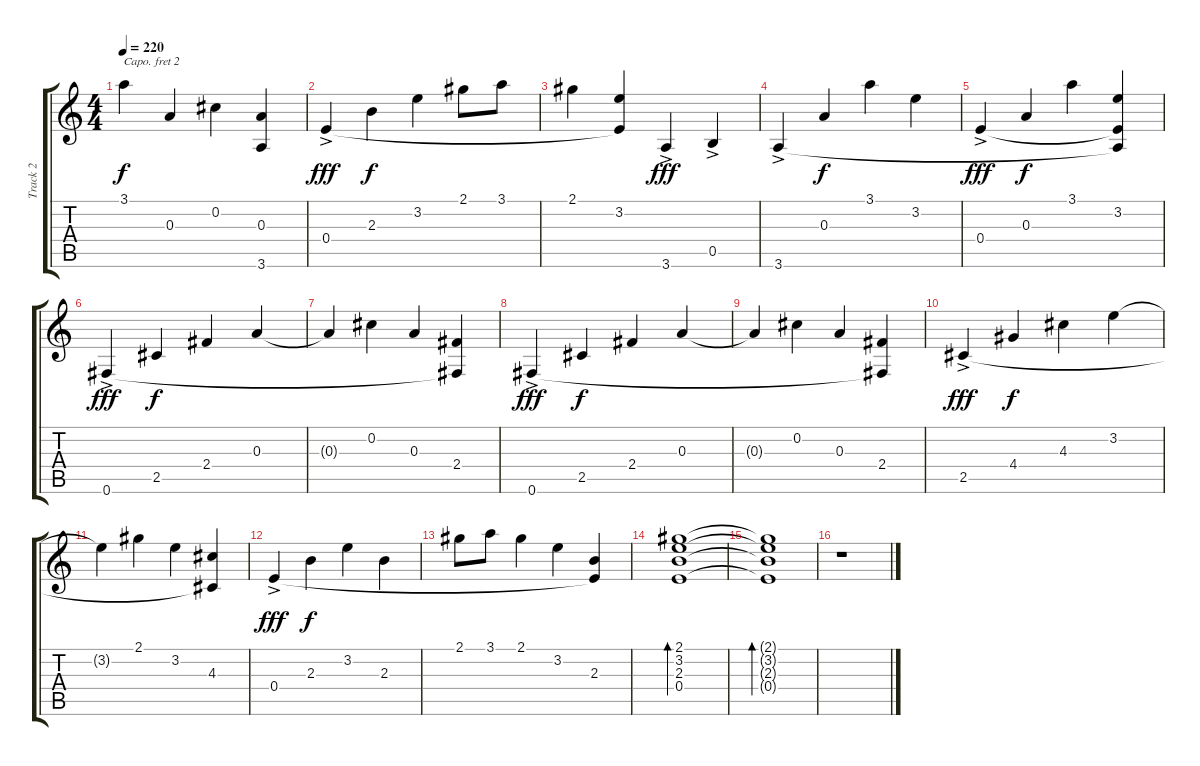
\track ("Track 2" "Track 2") {instrument acousticguitarnylon}
\staff {score tabs}
\capo 2
\tuning (E4 B3 G3 D3 A2 E2) {hide}
\ts (4 4)
\tempo 220
\clef g2
\ks c
3.1{t}.4{dy f} 0.3.4 0.2.4 (0.3 3.6{t}).4 |
0.4{ac}.4{dy fff} 2.3.4{dy f} 3.2.4 2.1.8 3.1.8 |
2.1.4 (3.2 0.4{t}).4 3.6{ac}.4{dy fff} 0.5{ac}.4 |
3.6{ac}.4 0.3.4{dy f} 3.1.4 3.2.4 |
0.4{ac}.4{dy fff} 0.3.4{dy f} 3.1.4 (3.2 0.4{t} 3.6{t}).4 |
0.6{ac}.4{dy fff} 2.5.4{dy f} 2.4.4 0.3.4 |
0.3{t}.4 0.2.4 0.3.4 (2.4 0.6{t}).4 |
0.6{ac}.4{dy fff} 2.5.4{dy f} 2.4.4 0.3.4 |
0.3{t}.4 0.2.4 0.3.4 (2.4 0.6{t}).4 |
2.5{ac}.4{dy fff} 4.4.4{dy f} 4.3.4 3.2.4 |
3.2{t}.4 2.1.4 3.2.4 (4.3 2.5{t}).4 |
0.4{ac}.4{dy fff} 2.3.4{dy f} 3.2.4 2.3.4 |
2.1.8 3.1.8 2.1.4 3.2.4 (2.3 0.4{t}).4 |
(2.1 3.2 2.3 0.4).1{bd 480} |
(2.1{t} 3.2{t} 2.3{t} 0.4{t}).1{bd 480} |
r.1
